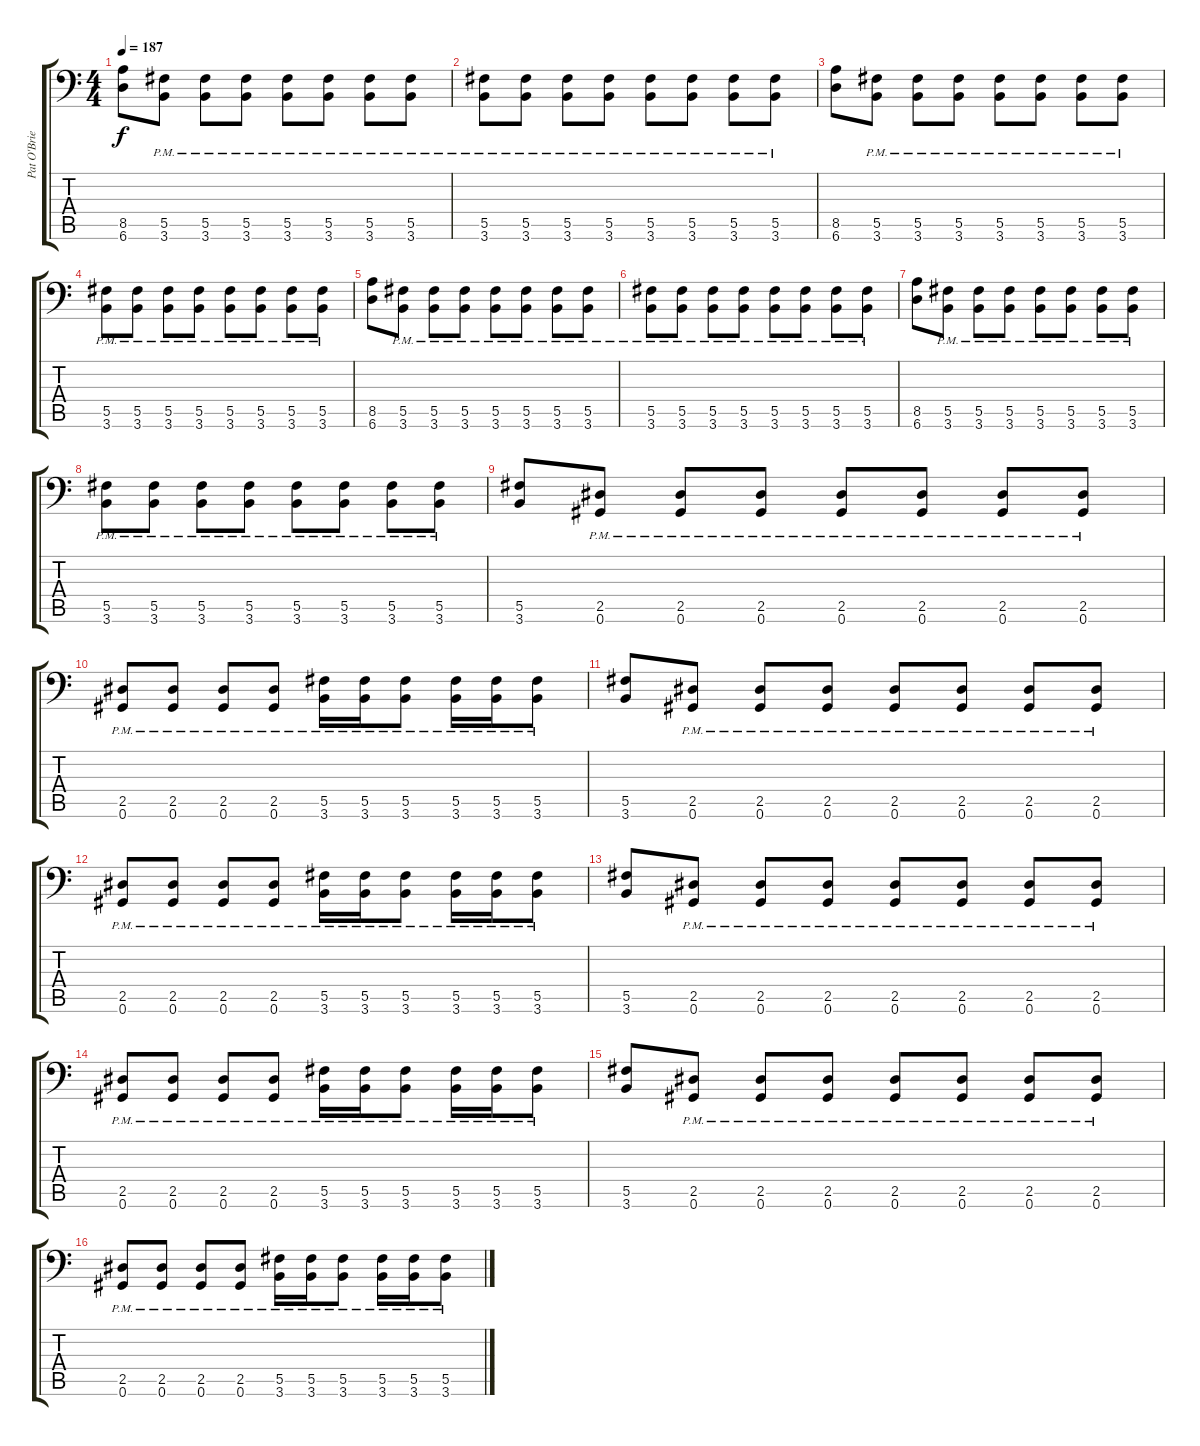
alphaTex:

\track ("Pat O'Brien - Guitar" "Pat O'Brie") {instrument distortionguitar}
\staff {score tabs}
\tuning (Ab3 Eb3 B2 Gb2 Db2 Ab1) {hide}
\ts (4 4)
\tempo 187
\clef f4
\ks c
(8.5 6.6).8{dy f instrument distortionguitar} (5.5{pm} 3.6{pm}).8 (5.5{pm} 3.6{pm}).8 (5.5{pm} 3.6{pm}).8 (5.5{pm} 3.6{pm}).8 (5.5{pm} 3.6{pm}).8 (5.5{pm} 3.6{pm}).8 (5.5{pm} 3.6{pm}).8 |
(5.5{pm} 3.6{pm}).8 (5.5{pm} 3.6{pm}).8 (5.5{pm} 3.6{pm}).8 (5.5{pm} 3.6{pm}).8 (5.5{pm} 3.6{pm}).8 (5.5{pm} 3.6{pm}).8 (5.5{pm} 3.6{pm}).8 (5.5{pm} 3.6{pm}).8 |
(8.5 6.6).8 (5.5{pm} 3.6{pm}).8 (5.5{pm} 3.6{pm}).8 (5.5{pm} 3.6{pm}).8 (5.5{pm} 3.6{pm}).8 (5.5{pm} 3.6{pm}).8 (5.5{pm} 3.6{pm}).8 (5.5{pm} 3.6{pm}).8 |
(5.5{pm} 3.6{pm}).8 (5.5{pm} 3.6{pm}).8 (5.5{pm} 3.6{pm}).8 (5.5{pm} 3.6{pm}).8 (5.5{pm} 3.6{pm}).8 (5.5{pm} 3.6{pm}).8 (5.5{pm} 3.6{pm}).8 (5.5{pm} 3.6{pm}).8 |
(8.5 6.6).8 (5.5{pm} 3.6{pm}).8 (5.5{pm} 3.6{pm}).8 (5.5{pm} 3.6{pm}).8 (5.5{pm} 3.6{pm}).8 (5.5{pm} 3.6{pm}).8 (5.5{pm} 3.6{pm}).8 (5.5{pm} 3.6{pm}).8 |
(5.5{pm} 3.6{pm}).8 (5.5{pm} 3.6{pm}).8 (5.5{pm} 3.6{pm}).8 (5.5{pm} 3.6{pm}).8 (5.5{pm} 3.6{pm}).8 (5.5{pm} 3.6{pm}).8 (5.5{pm} 3.6{pm}).8 (5.5{pm} 3.6{pm}).8 |
(8.5 6.6).8 (5.5{pm} 3.6{pm}).8 (5.5{pm} 3.6{pm}).8 (5.5{pm} 3.6{pm}).8 (5.5{pm} 3.6{pm}).8 (5.5{pm} 3.6{pm}).8 (5.5{pm} 3.6{pm}).8 (5.5{pm} 3.6{pm}).8 |
(5.5{pm} 3.6{pm}).8 (5.5{pm} 3.6{pm}).8 (5.5{pm} 3.6{pm}).8 (5.5{pm} 3.6{pm}).8 (5.5{pm} 3.6{pm}).8 (5.5{pm} 3.6{pm}).8 (5.5{pm} 3.6{pm}).8 (5.5{pm} 3.6{pm}).8 |
(5.5 3.6).8 (2.5{pm} 0.6{pm}).8 (2.5{pm} 0.6{pm}).8 (2.5{pm} 0.6{pm}).8 (2.5{pm} 0.6{pm}).8 (2.5{pm} 0.6{pm}).8 (2.5{pm} 0.6{pm}).8 (2.5{pm} 0.6{pm}).8 |
(2.5{pm} 0.6{pm}).8 (2.5{pm} 0.6{pm}).8 (2.5{pm} 0.6{pm}).8 (2.5{pm} 0.6{pm}).8 (5.5{pm} 3.6{pm}).16 (5.5{pm} 3.6{pm}).16 (5.5{pm} 3.6{pm}).8 (5.5{pm} 3.6{pm}).16 (5.5{pm} 3.6{pm}).16 (5.5{pm} 3.6{pm}).8 |
(5.5 3.6).8 (2.5{pm} 0.6{pm}).8 (2.5{pm} 0.6{pm}).8 (2.5{pm} 0.6{pm}).8 (2.5{pm} 0.6{pm}).8 (2.5{pm} 0.6{pm}).8 (2.5{pm} 0.6{pm}).8 (2.5{pm} 0.6{pm}).8 |
(2.5{pm} 0.6{pm}).8 (2.5{pm} 0.6{pm}).8 (2.5{pm} 0.6{pm}).8 (2.5{pm} 0.6{pm}).8 (5.5{pm} 3.6{pm}).16 (5.5{pm} 3.6{pm}).16 (5.5{pm} 3.6{pm}).8 (5.5{pm} 3.6{pm}).16 (5.5{pm} 3.6{pm}).16 (5.5{pm} 3.6{pm}).8 |
(5.5 3.6).8 (2.5{pm} 0.6{pm}).8 (2.5{pm} 0.6{pm}).8 (2.5{pm} 0.6{pm}).8 (2.5{pm} 0.6{pm}).8 (2.5{pm} 0.6{pm}).8 (2.5{pm} 0.6{pm}).8 (2.5{pm} 0.6{pm}).8 |
(2.5{pm} 0.6{pm}).8 (2.5{pm} 0.6{pm}).8 (2.5{pm} 0.6{pm}).8 (2.5{pm} 0.6{pm}).8 (5.5{pm} 3.6{pm}).16 (5.5{pm} 3.6{pm}).16 (5.5{pm} 3.6{pm}).8 (5.5{pm} 3.6{pm}).16 (5.5{pm} 3.6{pm}).16 (5.5{pm} 3.6{pm}).8 |
(5.5 3.6).8 (2.5{pm} 0.6{pm}).8 (2.5{pm} 0.6{pm}).8 (2.5{pm} 0.6{pm}).8 (2.5{pm} 0.6{pm}).8 (2.5{pm} 0.6{pm}).8 (2.5{pm} 0.6{pm}).8 (2.5{pm} 0.6{pm}).8 |
(2.5{pm} 0.6{pm}).8 (2.5{pm} 0.6{pm}).8 (2.5{pm} 0.6{pm}).8 (2.5{pm} 0.6{pm}).8 (5.5{pm} 3.6{pm}).16 (5.5{pm} 3.6{pm}).16 (5.5{pm} 3.6{pm}).8 (5.5{pm} 3.6{pm}).16 (5.5{pm} 3.6{pm}).16 (5.5{pm} 3.6{pm}).8
